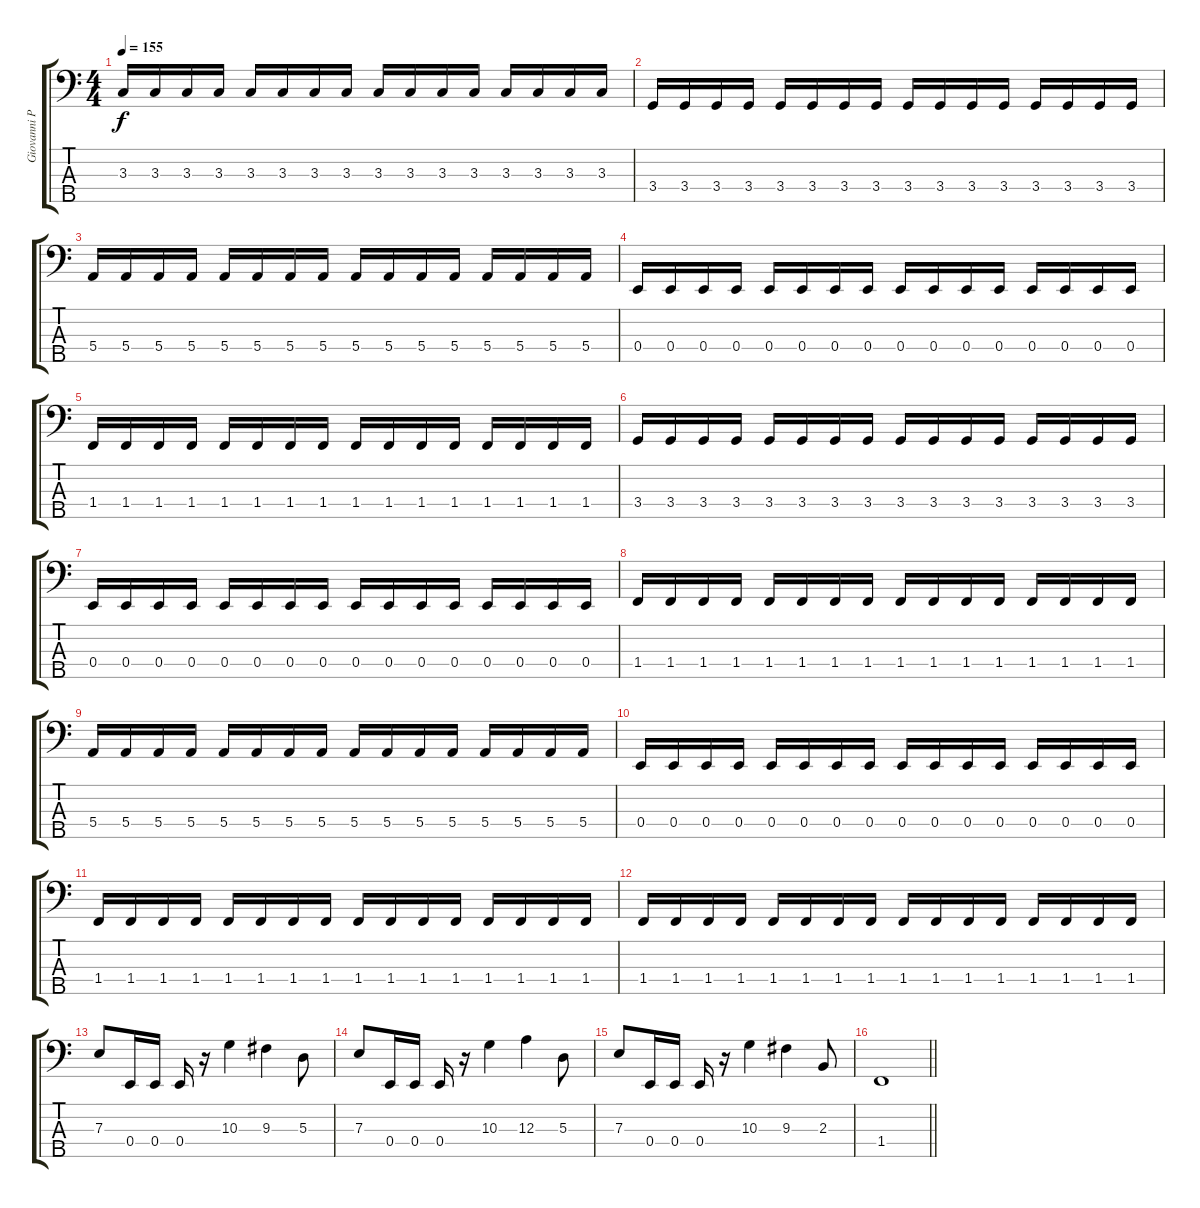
\track ("Giovanni Perlati" "Giovanni P") {instrument electricbassfinger}
\staff {score tabs}
\tuning (G2 D2 A1 E1 B0) {hide}
\ts (4 4)
\tempo 155
\clef f4
\ks c
3.3.16{dy f} 3.3.16 3.3.16 3.3.16 3.3.16 3.3.16 3.3.16 3.3.16 3.3.16 3.3.16 3.3.16 3.3.16 3.3.16 3.3.16 3.3.16 3.3.16 |
3.4.16 3.4.16 3.4.16 3.4.16 3.4.16 3.4.16 3.4.16 3.4.16 3.4.16 3.4.16 3.4.16 3.4.16 3.4.16 3.4.16 3.4.16 3.4.16 |
5.4.16 5.4.16 5.4.16 5.4.16 5.4.16 5.4.16 5.4.16 5.4.16 5.4.16 5.4.16 5.4.16 5.4.16 5.4.16 5.4.16 5.4.16 5.4.16 |
0.4.16 0.4.16 0.4.16 0.4.16 0.4.16 0.4.16 0.4.16 0.4.16 0.4.16 0.4.16 0.4.16 0.4.16 0.4.16 0.4.16 0.4.16 0.4.16 |
1.4.16 1.4.16 1.4.16 1.4.16 1.4.16 1.4.16 1.4.16 1.4.16 1.4.16 1.4.16 1.4.16 1.4.16 1.4.16 1.4.16 1.4.16 1.4.16 |
3.4.16 3.4.16 3.4.16 3.4.16 3.4.16 3.4.16 3.4.16 3.4.16 3.4.16 3.4.16 3.4.16 3.4.16 3.4.16 3.4.16 3.4.16 3.4.16 |
0.4.16 0.4.16 0.4.16 0.4.16 0.4.16 0.4.16 0.4.16 0.4.16 0.4.16 0.4.16 0.4.16 0.4.16 0.4.16 0.4.16 0.4.16 0.4.16 |
1.4.16 1.4.16 1.4.16 1.4.16 1.4.16 1.4.16 1.4.16 1.4.16 1.4.16 1.4.16 1.4.16 1.4.16 1.4.16 1.4.16 1.4.16 1.4.16 |
5.4.16 5.4.16 5.4.16 5.4.16 5.4.16 5.4.16 5.4.16 5.4.16 5.4.16 5.4.16 5.4.16 5.4.16 5.4.16 5.4.16 5.4.16 5.4.16 |
0.4.16 0.4.16 0.4.16 0.4.16 0.4.16 0.4.16 0.4.16 0.4.16 0.4.16 0.4.16 0.4.16 0.4.16 0.4.16 0.4.16 0.4.16 0.4.16 |
1.4.16 1.4.16 1.4.16 1.4.16 1.4.16 1.4.16 1.4.16 1.4.16 1.4.16 1.4.16 1.4.16 1.4.16 1.4.16 1.4.16 1.4.16 1.4.16 |
1.4.16 1.4.16 1.4.16 1.4.16 1.4.16 1.4.16 1.4.16 1.4.16 1.4.16 1.4.16 1.4.16 1.4.16 1.4.16 1.4.16 1.4.16 1.4.16 |
7.3.8 0.4.16 0.4.16 0.4.16 r.16 10.3.4 9.3.4 5.3.8 |
7.3.8 0.4.16 0.4.16 0.4.16 r.16 10.3.4 12.3.4 5.3.8 |
7.3.8 0.4.16 0.4.16 0.4.16 r.16 10.3.4 9.3.4 2.3.8 |
\barLineRight lightlight
1.4.1
